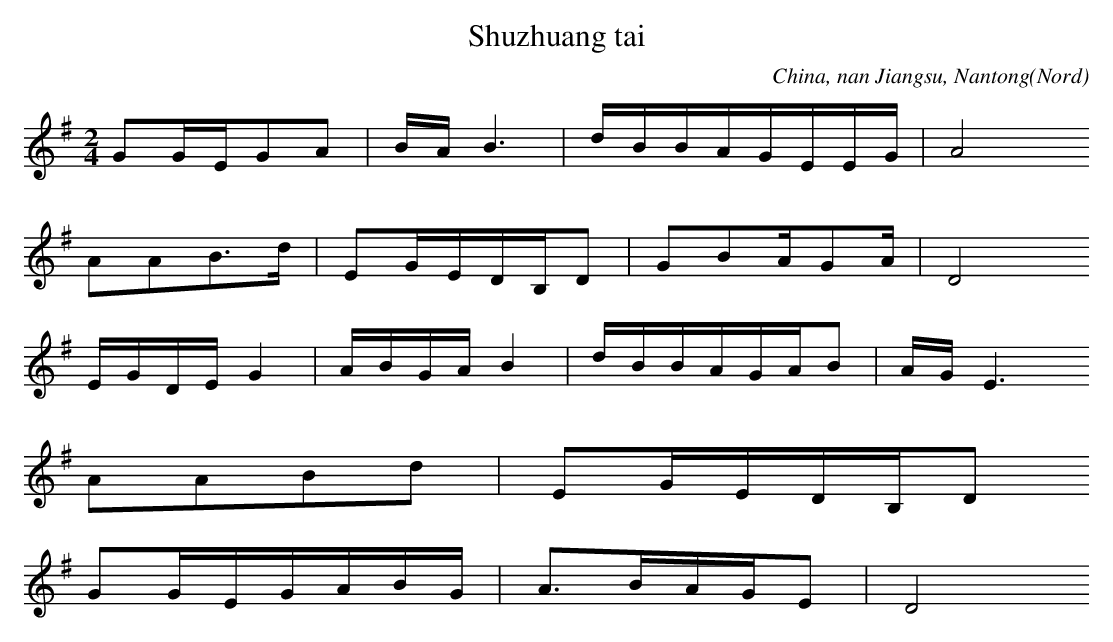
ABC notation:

X:1
T: Shuzhuang tai
O: China, nan Jiangsu, Nantong(Nord)
M: 2/4
L: 1/16
K: G
G2GEG2A2 | BAB6 | dBBAGEEG | A8
A2A2B3d | E2GEDB,D2 | G2B2AG2A | D8
EGDEG4 | ABGAB4 | dBBAGAB2 | AGE6
A2A2B2d2 | E2GEDB,D2
G2GEGABG | A3BAGE2 | D8
